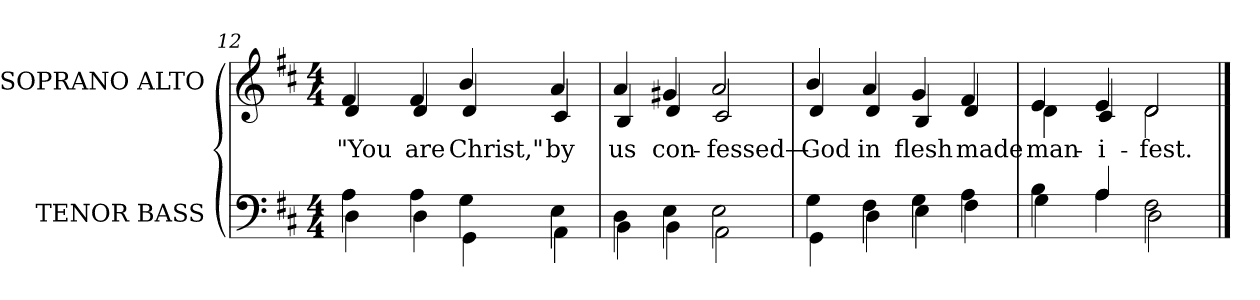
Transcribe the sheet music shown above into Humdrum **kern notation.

**kern	**kern	**text
*part2	*part1	*part1
*staff2	*staff1	*staff1
*I"TENOR BASS	*I"SOPRANO ALTO	*
*I'T. B.	*I'S. A.	*
!!LO:LB:g=z
*clefF4	*clefG2	*
*k[f#c#]	*k[f#c#]	*
*D:	*D:	*
*M4/4	*M4/4	*
=12	=12	=12
*^	*	*
!	!	!LO:TX:a:i:t=Refrain	!
!	!	!	!LO:LY:b:color=#000000
*	*	*^	*
4Ai\	4Di\	4f#i/	4di/	"You
!	!	!	!	!LO:LY:b:color=#000000
4Ai\	4Di\	4f#i/	4di/	are
!	!	!	!	!LO:LY:b:color=#000000
4Gi\	4GGi\	4bi/	4di/	Christ,"
!	!	!	!	!LO:LY:b:color=#000000
4Ei\	4AAi\	4ai/	4c#i/	by
=13	=13	=13	=13	=13
!	!	!	!	!LO:LY:b:color=#000000
4Di\	4BBi\	4ai/	4Bi/	us
!	!	!	!	!LO:LY:b:color=#000000
4Ei\	4BBi\	4g#Xi/	4di/	con-
!	!	!	!	!LO:LY:b:color=#000000
2Ei\	2AAi\	2ai/	2c#i/	-fessed—
=14	=14	=14	=14	=14
!	!	!	!	!LO:LY:b:color=#000000
4Gi\	4GGi\	4bi/	4di/	God
!	!	!	!	!LO:LY:b:color=#000000
4F#i\	4Di\	4ai/	4di/	in
!	!	!	!	!LO:LY:b:color=#000000
4Gi\	4Ei\	4gi/	4Bi/	flesh
!	!	!	!	!LO:LY:b:color=#000000
4Ai\	4F#i\	4f#i/	4di/	made
=15	=15	=15	=15	=15
!	!	!	!	!LO:LY:b:color=#000000
4Bi\	4Gi\	4ei/	4di\	man-
!	!	!	!	!LO:LY:b:color=#000000
4Ai/	4Ai\	4ei/	4c#i/	-i-
!	!	!	!	!LO:LY:b:color=#000000
2F#i\	2Di\	2di/	2di\	-fest.
*v	*v	*	*	*
*	*v	*v	*
==	==	==
*-	*-	*-
